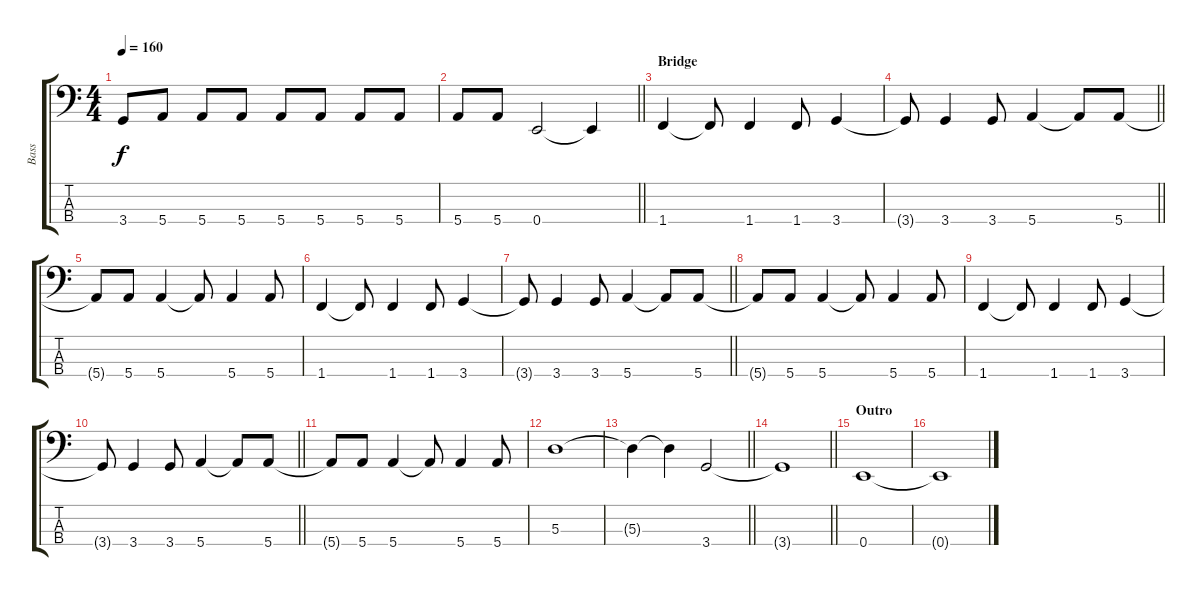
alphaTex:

\track ("Bass" "Bass") {instrument electricbassfinger}
\staff {score tabs}
\tuning (G2 D2 A1 E1) {hide}
\ts (4 4)
\tempo 160
\clef f4
\ks c
3.4.8{dy f} 5.4.8 5.4.8 5.4.8 5.4.8 5.4.8 5.4.8 5.4.8 |
\barLineRight lightlight
5.4.8 5.4.8 0.4.2 0.4{t}.4 |
\section ("" "Bridge")
1.4.4 1.4{t}.8 1.4.4 1.4.8 3.4.4 |
\barLineRight lightlight
3.4{t}.8 3.4.4 3.4.8 5.4.4 5.4{t}.8 5.4.8 |
5.4{t}.8 5.4.8 5.4.4 5.4{t}.8 5.4.4 5.4.8 |
1.4.4 1.4{t}.8 1.4.4 1.4.8 3.4.4 |
\barLineRight lightlight
3.4{t}.8 3.4.4 3.4.8 5.4.4 5.4{t}.8 5.4.8 |
5.4{t}.8 5.4.8 5.4.4 5.4{t}.8 5.4.4 5.4.8 |
1.4.4 1.4{t}.8 1.4.4 1.4.8 3.4.4 |
\barLineRight lightlight
3.4{t}.8 3.4.4 3.4.8 5.4.4 5.4{t}.8 5.4.8 |
5.4{t}.8 5.4.8 5.4.4 5.4{t}.8 5.4.4 5.4.8 |
5.3.1 |
\barLineRight lightlight
5.3{t}.4 5.3{t}.4 3.4.2 |
\barLineRight lightlight
3.4{t}.1 |
\section ("" "Outro")
0.4.1 |
0.4{t}.1
